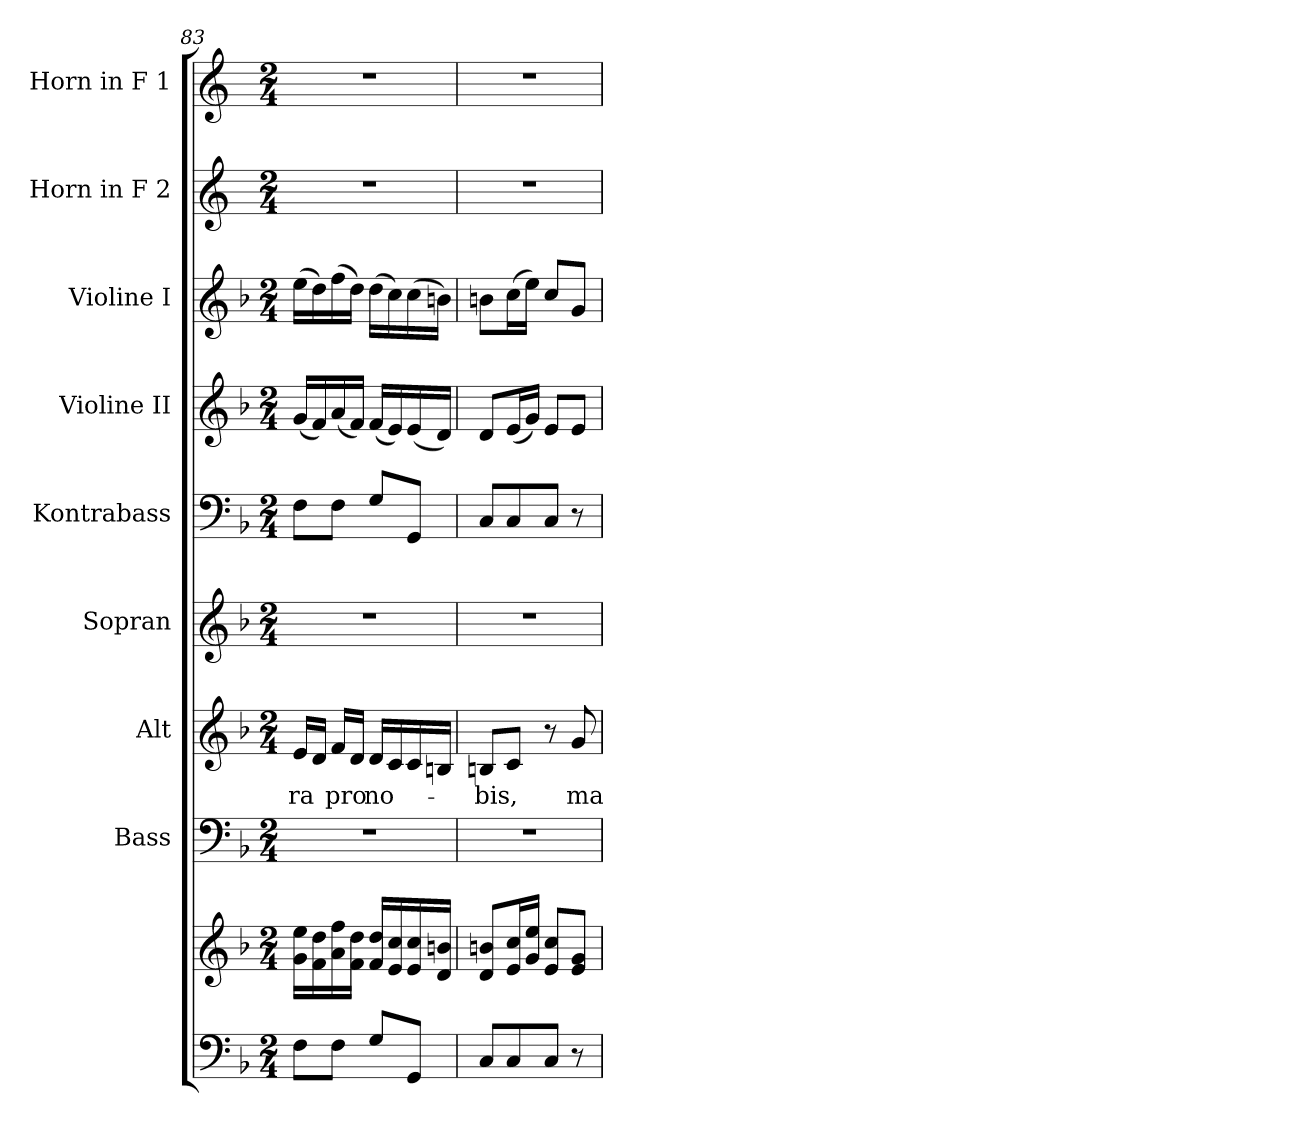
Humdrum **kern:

**kern	**kern	**kern	**kern	**text	**kern	**kern	**kern	**kern	**kern	**kern
*part9	*part9	*part8	*part7	*part7	*part6	*part5	*part4	*part3	*part2	*part1
*staff10	*staff9	*staff8	*staff7	*staff7	*staff6	*staff5	*staff4	*staff3	*staff2	*staff1
*	*	*I"Bass	*I"Alt	*	*I"Sopran	*I"Kontrabass	*I"Violine II	*I"Violine I	*I"Horn in F 2	*I"Horn in F 1
*	*	*I'B.	*I'A.	*	*I'S.	*I'Kb.	*I'Vl. II	*I'Vl. I	*I'Hrn. 2	*I'Hrn. 1
!!LO:PB:g=z
*clefF4	*clefG2	*clefF4	*clefG2	*	*clefG2	*clefF4	*clefG2	*clefG2	*clefG2	*clefG2
*	*	*	*	*	*	*ITrd7c12	*	*	*ITrd4c7	*ITrd4c7
*k[b-]	*k[b-]	*k[b-]	*k[b-]	*	*k[b-]	*k[b-]	*k[b-]	*k[b-]	*k[b-]	*k[b-]
*F:	*F:	*F:	*F:	*	*F:	*F:	*F:	*F:	*F:	*F:
*M2/4	*M2/4	*M2/4	*M2/4	*	*M2/4	*M2/4	*M2/4	*M2/4	*M2/4	*M2/4
=83	=83	=83	=83	=83	=83	=83	=83	=83	=83	=83
!	!	!	!	!LO:LY:b	!	!	!	!	!	!
8F\L	16g\ 16ee\LL	2r	16e/LL	-ra	2r	8FF\L	(<16g/LL	(>16ee\LL	2r	2r
.	16f\ 16dd\	.	16d/JJ	.	.	.	16f/)	16dd\)	.	.
!	!	!	!	!LO:LY:b	!	!	!	!	!	!
8F\J	16a\ 16ff\	.	16f/LL	pro	.	8FF\J	(<16a/	(>16ff\	.	.
.	16f\ 16dd\JJ	.	16d/JJ	.	.	.	16f/JJ)	16dd\JJ)	.	.
!	!	!	!	!LO:LY:b	!	!	!	!	!	!
8G/L	16f/ 16dd/LL	.	16d/LL	no-	.	8GG/L	(<16f/LL	(>16dd\LL	.	.
.	16e/ 16cc/	.	16c/	.	.	.	16e/)	16cc\)	.	.
8GG/J	16e/ 16cc/	.	16c/	.	.	8GGG/J	(<16e/	(>16cc\	.	.
.	16d/ 16bn/JJ	.	16Bn/JJ	.	.	.	16d/JJ)	16bn\JJ)	.	.
=84	=84	=84	=84	=84	=84	=84	=84	=84	=84	=84
!	!	!	!	!LO:LY:b	!	!	!	!	!	!
8C/L	8d/ 8bn/L	2r	8Bn/L	-bis,	2r	8CC/L	8d/L	8bn\L	2r	2r
8C/	16e/ 16cc/L	.	8c/J	.	.	8CC/	(<16e/L	(>16cc\L	.	.
.	16g/ 16ee/JJ	.	.	.	.	.	16g/JJ)	16ee\JJ)	.	.
8C/J	8e/ 8cc/L	.	8r	.	.	8CC/J	8e/L	8cc/L	.	.
!	!	!	!	!LO:LY:b	!	!	!	!	!	!
8r	8e/ 8g/J	.	8g/	ma-	.	8r	8e/J	8g/J	.	.
=	=	=	=	=	=	=	=	=	=	=
*-	*-	*-	*-	*-	*-	*-	*-	*-	*-	*-
